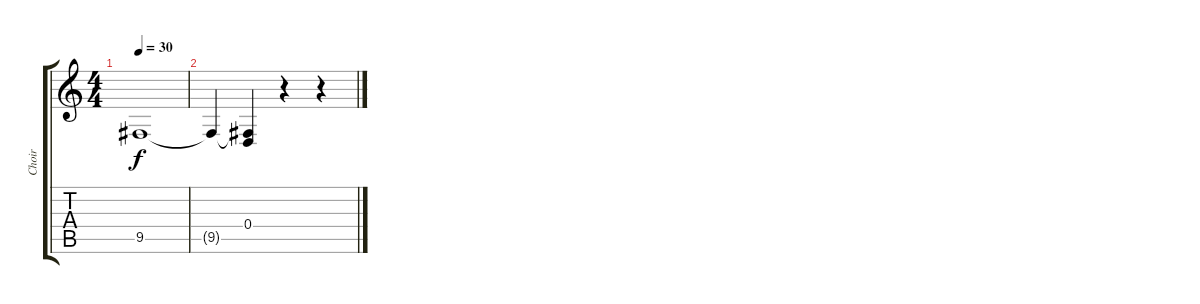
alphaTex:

\track ("Choir" "Choir") {instrument choiraahs}
\staff {score tabs}
\tuning (E4 B3 G3 D3 A2 E2) {hide}
\ts (4 4)
\tempo 30
\clef g2
\ks c
9.5.1{dy f} |
9.5{t}.4 (0.4 9.5{t}).4 r.4 r.4
